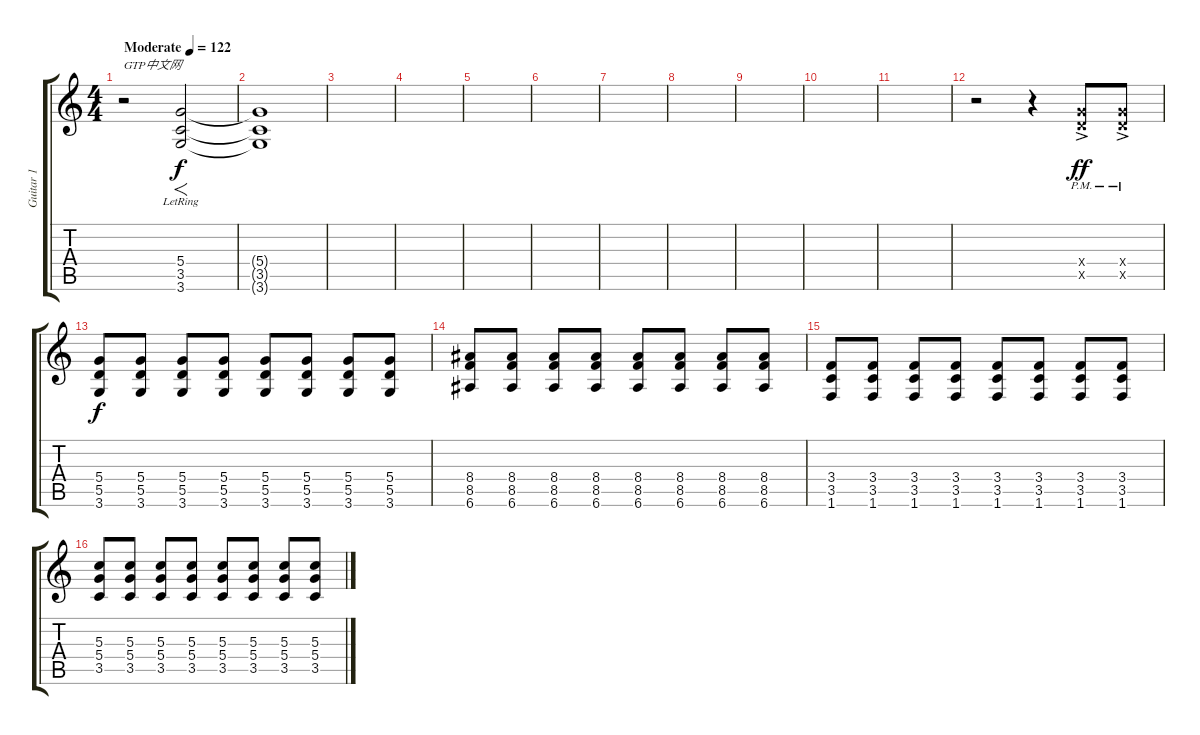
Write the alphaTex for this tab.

\track ("Guitar 1" "Guitar 1") {instrument overdrivenguitar}
\staff {score tabs}
\tuning (E4 B3 G3 D3 A2 E2) {hide}
\ts (4 4)
\tempo (122 "Moderate")
\clef g2
\ks c
r.2{txt "GTP中文网" dy f instrument overdrivenguitar} (5.4{lr} 3.5{lr} 3.6{lr}).2{f} |
(5.4{t} 3.5{t} 3.6{t}).1 |
|
|
|
|
|
|
|
|
|
r.2 r.4 (5.4{ac pm x} 5.5{ac pm x}).8{dy ff volume 16 instrument overdrivenguitar} (5.4{ac pm x} 5.5{ac pm x}).8 |
(5.4 5.5 3.6).8{dy f volume 11 instrument overdrivenguitar} (5.4 5.5 3.6).8 (5.4 5.5 3.6).8 (5.4 5.5 3.6).8 (5.4 5.5 3.6).8 (5.4 5.5 3.6).8 (5.4 5.5 3.6).8 (5.4 5.5 3.6).8 |
(8.4 8.5 6.6).8 (8.4 8.5 6.6).8 (8.4 8.5 6.6).8 (8.4 8.5 6.6).8 (8.4 8.5 6.6).8 (8.4 8.5 6.6).8 (8.4 8.5 6.6).8 (8.4 8.5 6.6).8 |
(3.4 3.5 1.6).8 (3.4 3.5 1.6).8 (3.4 3.5 1.6).8 (3.4 3.5 1.6).8 (3.4 3.5 1.6).8 (3.4 3.5 1.6).8 (3.4 3.5 1.6).8 (3.4 3.5 1.6).8 |
(5.3 5.4 3.5).8 (5.3 5.4 3.5).8 (5.3 5.4 3.5).8 (5.3 5.4 3.5).8 (5.3 5.4 3.5).8 (5.3 5.4 3.5).8 (5.3 5.4 3.5).8 (5.3 5.4 3.5).8
